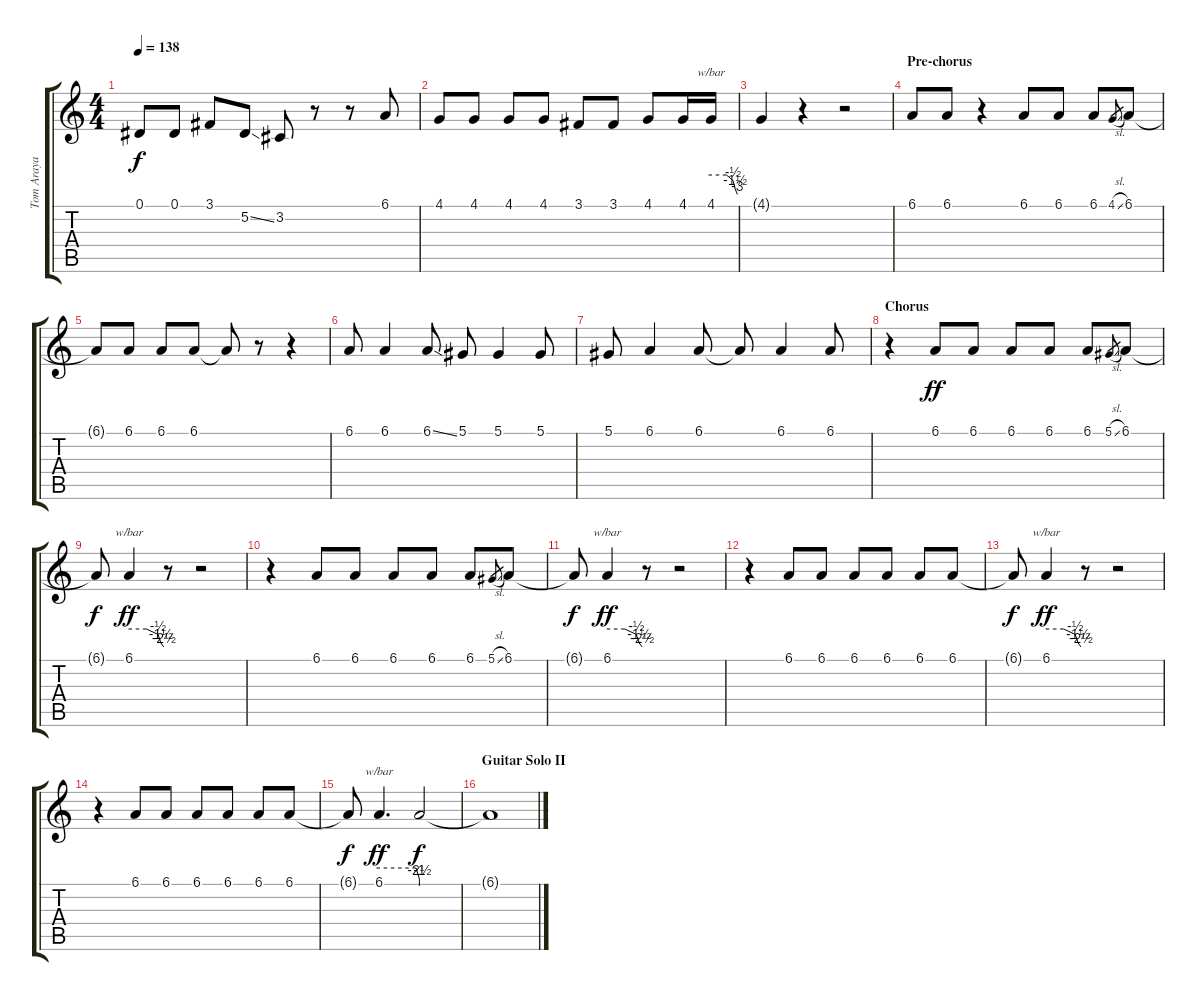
\track ("Tom Araya" "Tom Araya") {instrument clarinet}
\staff {score tabs}
\tuning (Eb4 Bb3 Gb3 Db3 Ab2 Eb2) {hide}
\ts (4 4)
\tempo 138
\clef g2
\ks c
0.1{t}.8{dy f} 0.1.8 3.1.8 5.2{ss}.8 3.2.8 r.8 r.8 6.1.8 |
4.1.8 4.1.8 4.1.8 4.1.8 3.1.8 3.1.8 4.1.8 4.1.16 4.1.16{tbe (custom default 0 0 35 0 50 -2 55 -6 60 -12)} |
4.1{t}.4 r.4 r.2 |
\section ("" "Pre-chorus")
6.1.8 6.1.8 r.4 6.1.8 6.1.8 6.1.8 4.1{sl}.8{gr} 6.1.8 |
6.1{t}.8 6.1.8 6.1.8 6.1.8 6.1{t}.8 r.8 r.4 |
6.1.8 6.1.4 6.1{ss}.8 5.1.8 5.1.4 5.1.8 |
5.1.8 6.1.4 6.1.8 6.1{t}.8 6.1.4 6.1.8 |
\section ("" "Chorus")
r.4 6.1.8{dy ff} 6.1.8 6.1.8 6.1.8 6.1.8 5.1{sl}.8{gr} 6.1.8 |
6.1{t}.8{dy f} 6.1.4{tbe (custom default 0 0 30 0 50 -2 55 -6 60 -10) dy ff} r.8 r.2 |
r.4 6.1.8 6.1.8 6.1.8 6.1.8 6.1.8 5.1{sl}.8{gr} 6.1.8 |
6.1{t}.8{dy f} 6.1.4{tbe (custom default 0 0 30 0 50 -2 55 -6 60 -10) dy ff} r.8 r.2 |
r.4 6.1.8 6.1.8 6.1.8 6.1.8 6.1.8 6.1.8 |
6.1{t}.8{dy f} 6.1.4{tbe (custom default 0 0 30 0 50 -2 55 -6 60 -10) dy ff} r.8 r.2 |
r.4 6.1.8 6.1.8 6.1.8 6.1.8 6.1.8 6.1.8 |
6.1{t}.8{dy f} 6.1.4{d tbe (custom default 0 0 55 0 60 -4 60 -10) dy ff} 6.1{t}.2{dy f} |
\section ("" "Guitar Solo II")
6.1{t}.1
